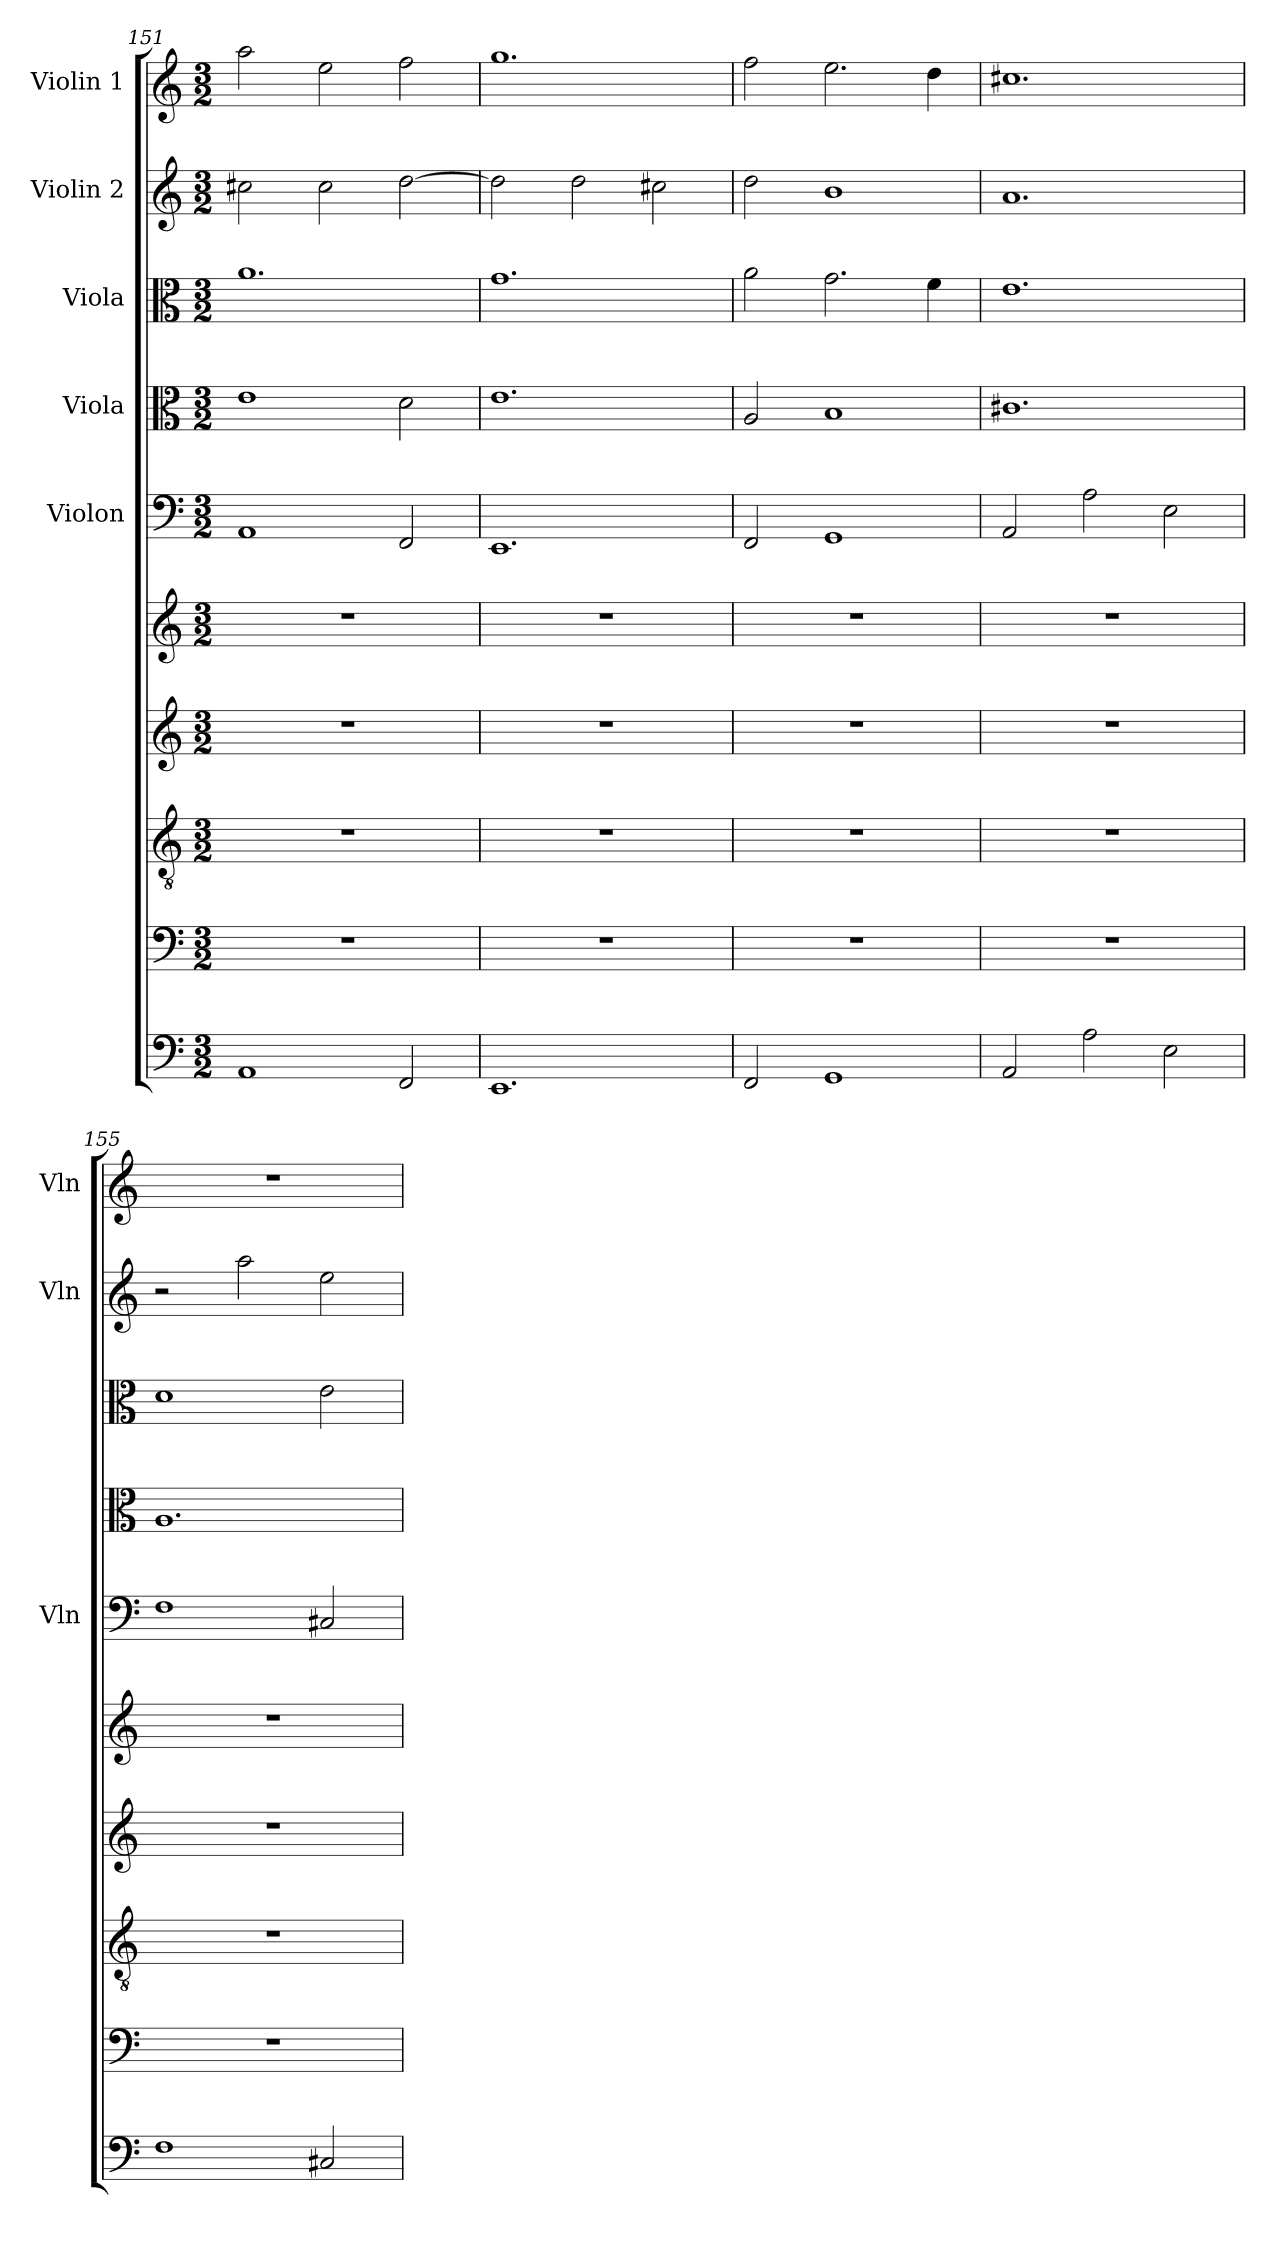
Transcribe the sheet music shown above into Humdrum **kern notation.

**kern	**kern	**kern	**kern	**kern	**kern	**kern	**kern	**kern	**kern
*part10	*part9	*part8	*part7	*part6	*part5	*part4	*part3	*part2	*part1
*staff10	*staff9	*staff8	*staff7	*staff6	*staff5	*staff4	*staff3	*staff2	*staff1
*	*	*	*	*	*I"Violon	*I"Viola	*I"Viola	*I"Violin 2	*I"Violin 1
*	*	*	*	*	*I'Vln	*	*	*I'Vln	*I'Vln
*clefF4	*clefF4	*clefGv2	*clefG2	*clefG2	*clefF4	*clefC3	*clefC3	*clefG2	*clefG2
*k[]	*k[]	*k[]	*k[]	*k[]	*k[]	*k[]	*k[]	*k[]	*k[]
*C:	*C:	*C:	*C:	*C:	*C:	*C:	*C:	*C:	*C:
*M3/2	*M3/2	*M3/2	*M3/2	*M3/2	*M3/2	*M3/2	*M3/2	*M3/2	*M3/2
=151	=151	=151	=151	=151	=151	=151	=151	=151	=151
!	!LO:N:vis=1	!LO:N:vis=1	!LO:N:vis=1	!LO:N:vis=1	!	!	!	!	!
1AA	1.r	1.r	1.r	1.r	1AA	1e	1.a	2cc#X\	2aa\
.	.	.	.	.	.	.	.	2cc#\	2ee\
2FF/	.	.	.	.	2FF/	2d\	.	[>2dd\	2ff\
=152	=152	=152	=152	=152	=152	=152	=152	=152	=152
!	!LO:N:vis=1	!LO:N:vis=1	!LO:N:vis=1	!LO:N:vis=1	!	!	!	!	!
1.EE	1.r	1.r	1.r	1.r	1.EE	1.e	1.g	2dd\]	1.gg
.	.	.	.	.	.	.	.	2dd\	.
.	.	.	.	.	.	.	.	2cc#X\	.
=153	=153	=153	=153	=153	=153	=153	=153	=153	=153
!	!LO:N:vis=1	!LO:N:vis=1	!LO:N:vis=1	!LO:N:vis=1	!	!	!	!	!
2FF/	1.r	1.r	1.r	1.r	2FF/	2A/	2a\	2dd\	2ff\
1GG	.	.	.	.	1GG	1B	2.g\	1b	2.ee\
.	.	.	.	.	.	.	4f\	.	4dd\
=154	=154	=154	=154	=154	=154	=154	=154	=154	=154
!	!LO:N:vis=1	!LO:N:vis=1	!LO:N:vis=1	!LO:N:vis=1	!	!	!	!	!
2AA/	1.r	1.r	1.r	1.r	2AA/	1.c#X	1.e	1.a	1.cc#X
2A\	.	.	.	.	2A\	.	.	.	.
2E\	.	.	.	.	2E\	.	.	.	.
=155	=155	=155	=155	=155	=155	=155	=155	=155	=155
!	!LO:N:vis=1	!LO:N:vis=1	!LO:N:vis=1	!LO:N:vis=1	!	!	!	!	!LO:N:vis=1
1F	1.r	1.r	1.r	1.r	1F	1.A	1d	2r	1.r
.	.	.	.	.	.	.	.	2aa\	.
2C#X/	.	.	.	.	2C#X/	.	2e\	2ee\	.
=	=	=	=	=	=	=	=	=	=
*-	*-	*-	*-	*-	*-	*-	*-	*-	*-
